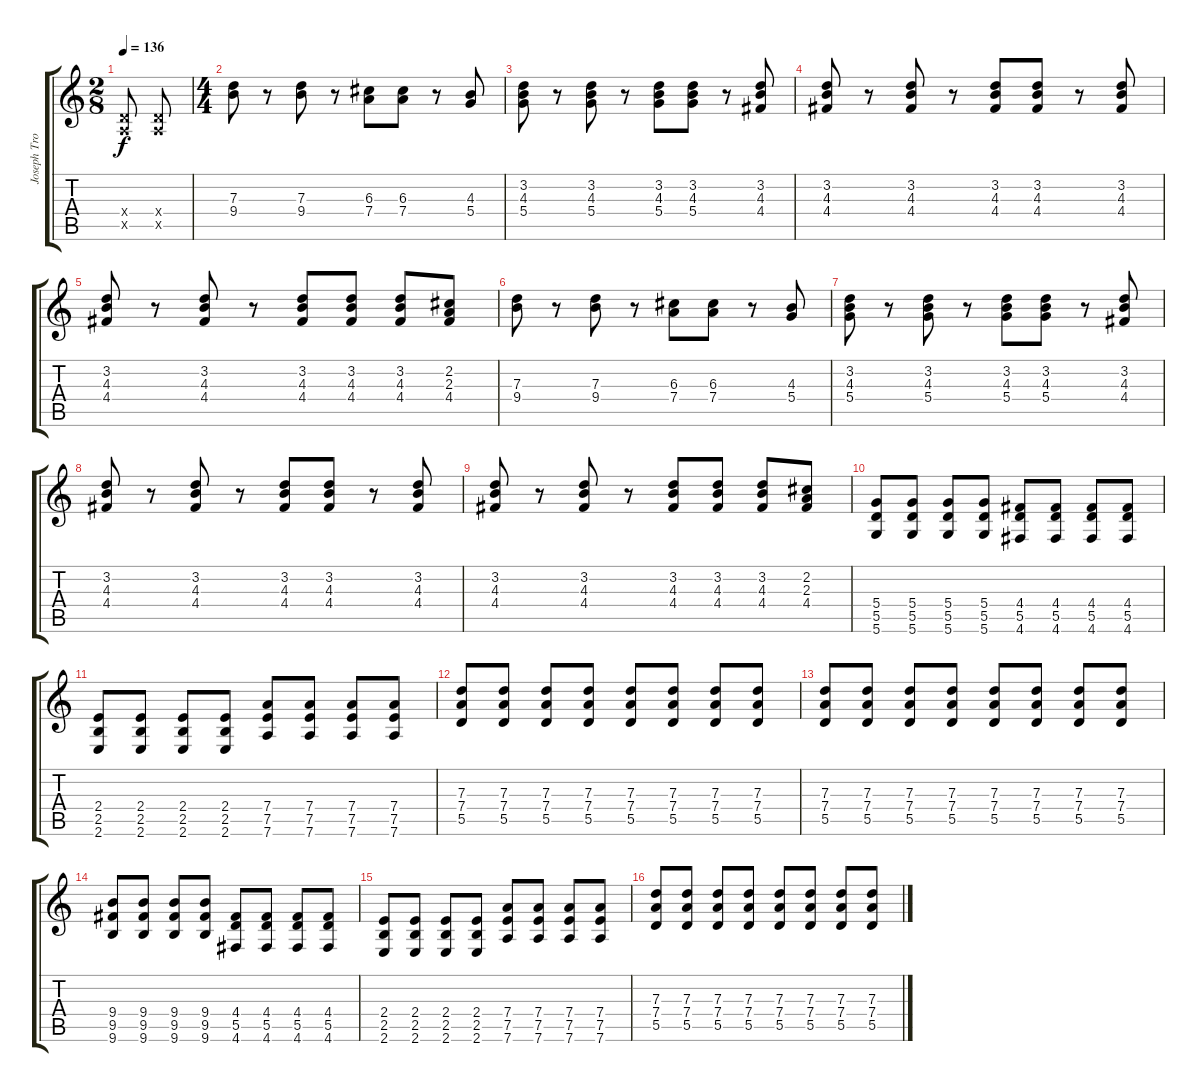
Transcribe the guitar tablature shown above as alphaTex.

\track ("Joseph Trohman (Lead Guitar)" "Joseph Tro") {instrument overdrivenguitar}
\staff {score tabs}
\tuning (E4 B3 G3 D3 A2 D2) {hide}
\ts (2 8)
\tempo 136
\clef g2
\ks c
(0.4{x} 0.5{x}).8{dy f instrument overdrivenguitar} (0.4{x} 0.5{x}).8 |
\ts (4 4)
(7.3 9.4).8 r.8 (7.3 9.4).8 r.8 (6.3 7.4).8 (6.3 7.4).8 r.8 (4.3 5.4).8 |
(3.2 4.3 5.4).8 r.8 (3.2 4.3 5.4).8 r.8 (3.2 4.3 5.4).8 (3.2 4.3 5.4).8 r.8 (3.2 4.3 4.4).8 |
(3.2 4.3 4.4).8 r.8 (3.2 4.3 4.4).8 r.8 (3.2 4.3 4.4).8 (3.2 4.3 4.4).8 r.8 (3.2 4.3 4.4).8 |
(3.2 4.3 4.4).8 r.8 (3.2 4.3 4.4).8 r.8 (3.2 4.3 4.4).8 (3.2 4.3 4.4).8 (3.2 4.3 4.4).8 (2.2 2.3 4.4).8 |
(7.3 9.4).8 r.8 (7.3 9.4).8 r.8 (6.3 7.4).8 (6.3 7.4).8 r.8 (4.3 5.4).8 |
(3.2 4.3 5.4).8 r.8 (3.2 4.3 5.4).8 r.8 (3.2 4.3 5.4).8 (3.2 4.3 5.4).8 r.8 (3.2 4.3 4.4).8 |
(3.2 4.3 4.4).8 r.8 (3.2 4.3 4.4).8 r.8 (3.2 4.3 4.4).8 (3.2 4.3 4.4).8 r.8 (3.2 4.3 4.4).8 |
(3.2 4.3 4.4).8 r.8 (3.2 4.3 4.4).8 r.8 (3.2 4.3 4.4).8 (3.2 4.3 4.4).8 (3.2 4.3 4.4).8 (2.2 2.3 4.4).8 |
(5.4 5.5 5.6).8 (5.4 5.5 5.6).8 (5.4 5.5 5.6).8 (5.4 5.5 5.6).8 (4.4 5.5 4.6).8 (4.4 5.5 4.6).8 (4.4 5.5 4.6).8 (4.4 5.5 4.6).8 |
(2.4 2.5 2.6).8 (2.4 2.5 2.6).8 (2.4 2.5 2.6).8 (2.4 2.5 2.6).8 (7.4 7.5 7.6).8 (7.4 7.5 7.6).8 (7.4 7.5 7.6).8 (7.4 7.5 7.6).8 |
(7.3 7.4 5.5).8 (7.3 7.4 5.5).8 (7.3 7.4 5.5).8 (7.3 7.4 5.5).8 (7.3 7.4 5.5).8 (7.3 7.4 5.5).8 (7.3 7.4 5.5).8 (7.3 7.4 5.5).8 |
(7.3 7.4 5.5).8 (7.3 7.4 5.5).8 (7.3 7.4 5.5).8 (7.3 7.4 5.5).8 (7.3 7.4 5.5).8 (7.3 7.4 5.5).8 (7.3 7.4 5.5).8 (7.3 7.4 5.5).8 |
(9.4 9.5 9.6).8 (9.4 9.5 9.6).8 (9.4 9.5 9.6).8 (9.4 9.5 9.6).8 (4.4 5.5 4.6).8 (4.4 5.5 4.6).8 (4.4 5.5 4.6).8 (4.4 5.5 4.6).8 |
(2.4 2.5 2.6).8 (2.4 2.5 2.6).8 (2.4 2.5 2.6).8 (2.4 2.5 2.6).8 (7.4 7.5 7.6).8 (7.4 7.5 7.6).8 (7.4 7.5 7.6).8 (7.4 7.5 7.6).8 |
(7.3 7.4 5.5).8 (7.3 7.4 5.5).8 (7.3 7.4 5.5).8 (7.3 7.4 5.5).8 (7.3 7.4 5.5).8 (7.3 7.4 5.5).8 (7.3 7.4 5.5).8 (7.3 7.4 5.5).8
